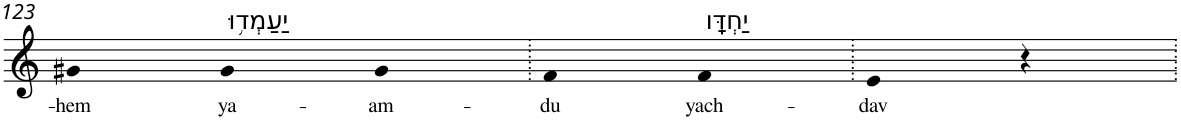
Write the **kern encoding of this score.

**kern	**text
*part1	*part1
*staff1	*staff1
*I"Piano	*
*I'Pno	*
!!LO:PB:g=z
*clefG2	*
*k[]	*
=123	=123
!	!LO:LY:b
4g#X	-hem
!LO:TX:a:t=יַעַמְד֥וּ	!
!	!LO:LY:b
4g#	ya-
!	!LO:LY:b
4g#	-am-
=124.	=124.
!	!LO:LY:b
4f	-du
!LO:TX:a:t=יַחְדָּֽו	!
!	!LO:LY:b
4f	yach-
=125.	=125.
!	!LO:LY:b
4e	-dav
4r	.
=.	=.
*-	*-
